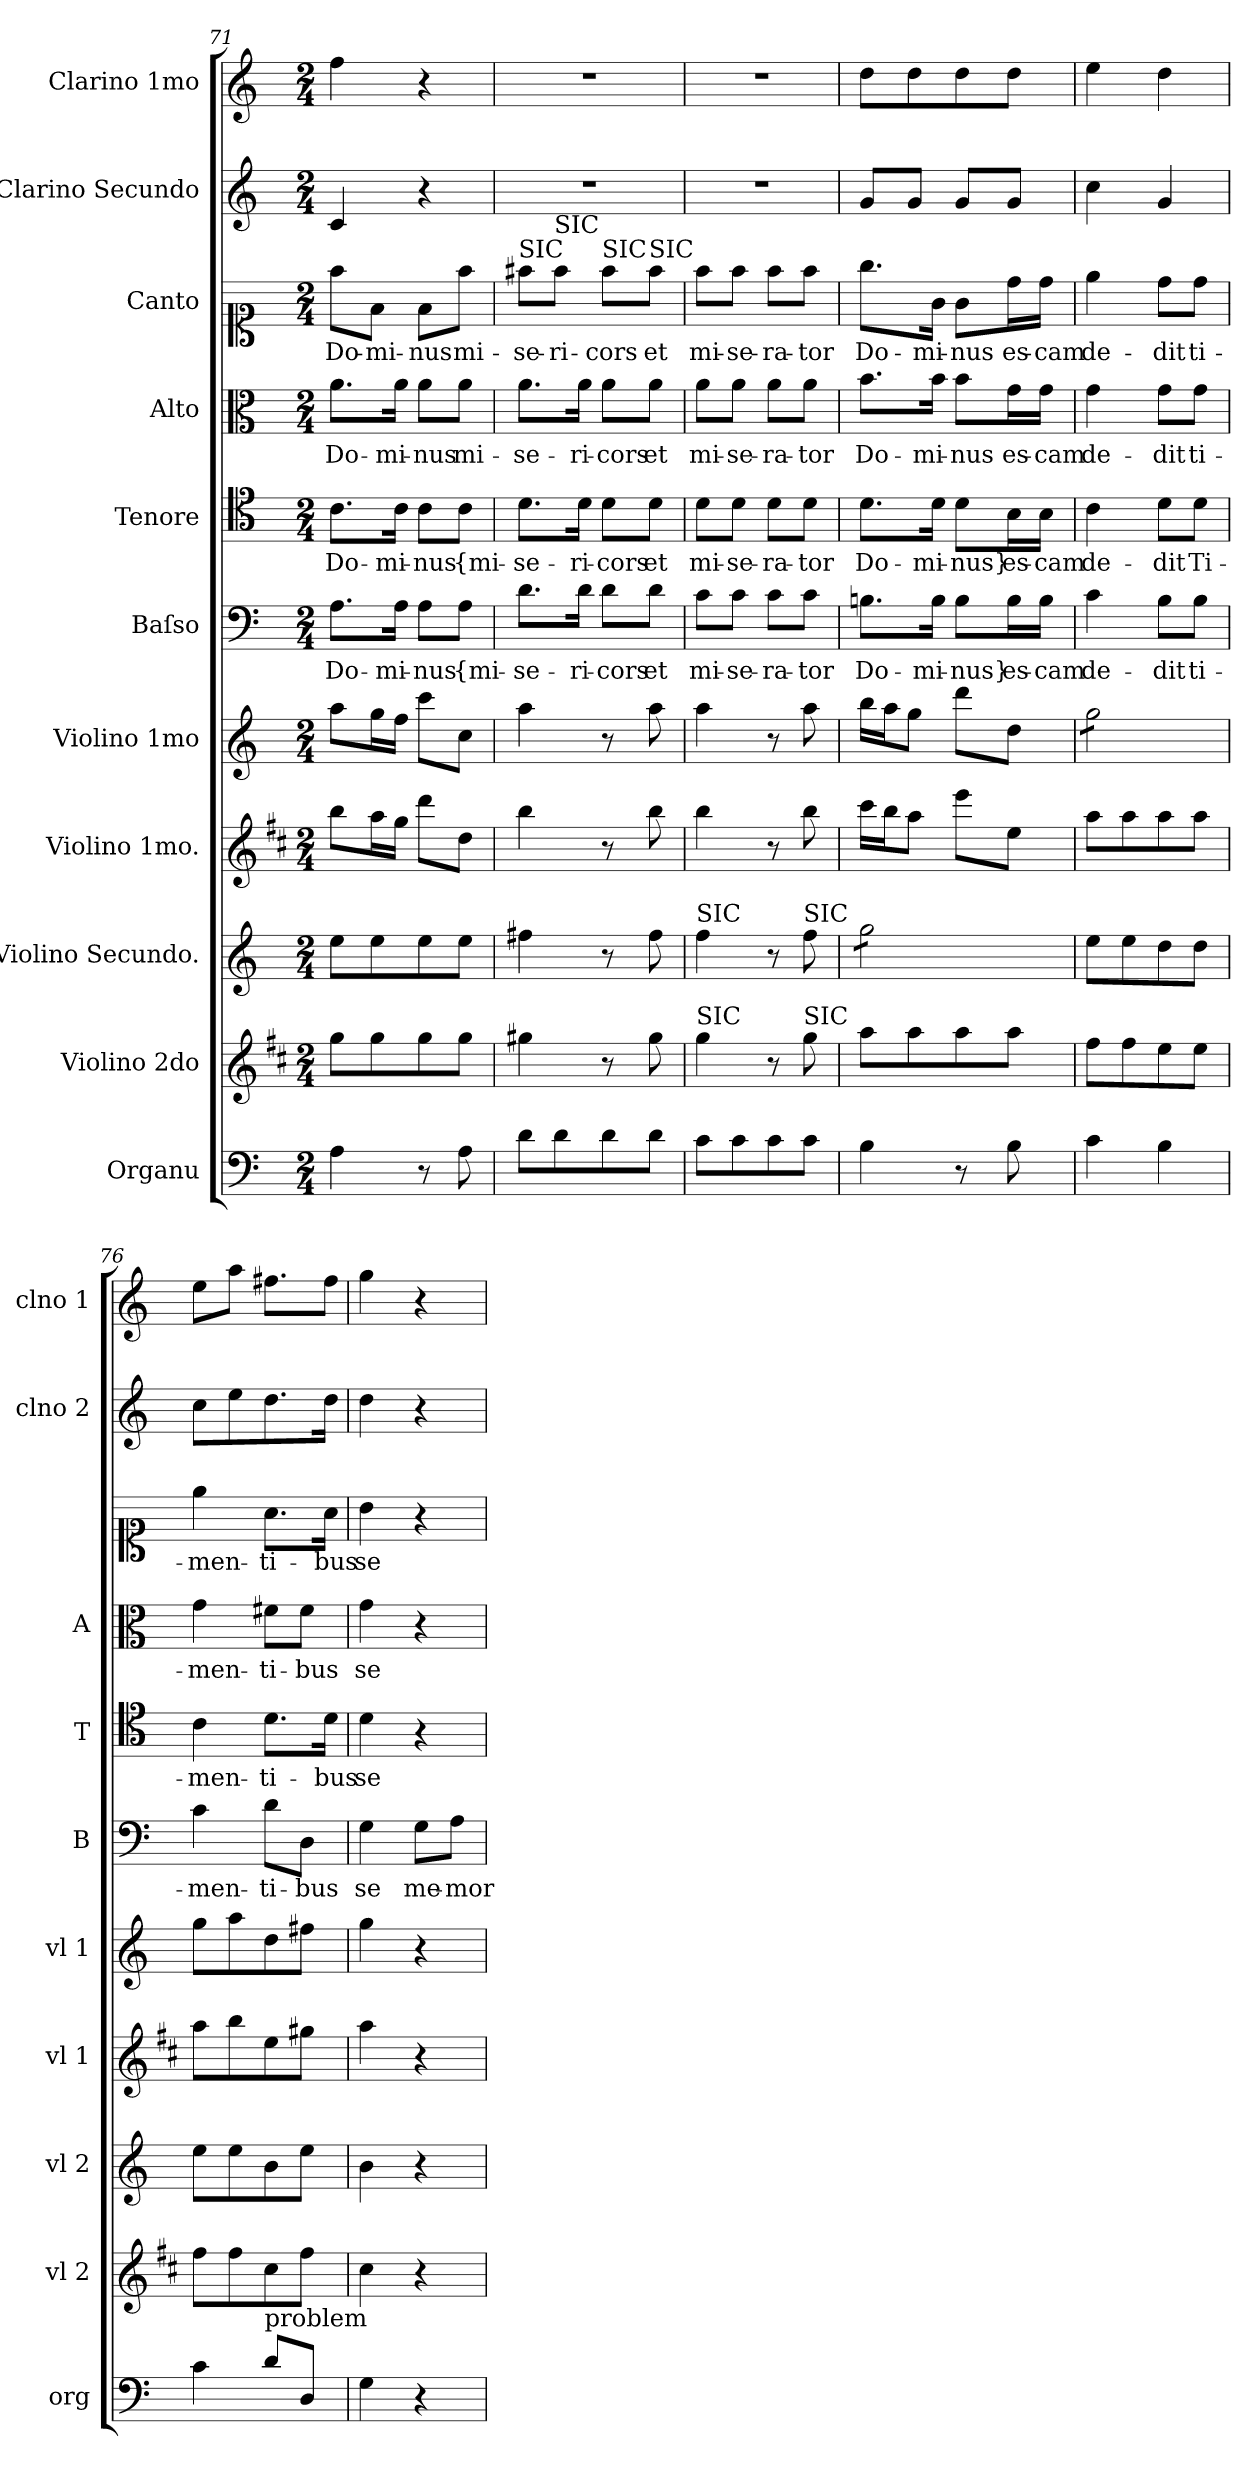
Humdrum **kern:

**kern	**kern	**kern	**kern	**kern	**kern	**text	**kern	**text	**kern	**text	**kern	**text	**kern	**kern
*part11	*part10	*part9	*part8	*part7	*part6	*part6	*part5	*part5	*part4	*part4	*part3	*part3	*part2	*part1
*staff11	*staff10	*staff9	*staff8	*staff7	*staff6	*staff6	*staff5	*staff5	*staff4	*staff4	*staff3	*staff3	*staff2	*staff1
*I"Organu	*I"Violino 2do	*I"Violino Secundo.	*I"Violino 1mo.	*I"Violino 1mo	*I"Baſso	*	*I"Tenore	*	*I"Alto	*	*I"Canto	*	*I"Clarino Secundo	*I"Clarino 1mo
*I'org	*I'vl 2	*I'vl 2	*I'vl 1	*I'vl 1	*I'B	*	*I'T	*	*I'A	*	*	*	*I'clno 2	*I'clno 1
*clefF4	*clefG2	*clefG2	*clefG2	*clefG2	*clefF4	*	*clefC4	*	*clefC3	*	*clefC1	*	*clefG2	*clefG2
*	*ITrd1c2	*	*ITrd1c2	*	*	*	*	*	*	*	*	*	*	*
*k[]	*k[]	*k[]	*k[]	*k[]	*k[]	*	*k[]	*	*k[]	*	*k[]	*	*k[]	*k[]
*M2/4	*M2/4	*M2/4	*M2/4	*M2/4	*M2/4	*	*M2/4	*	*M2/4	*	*M2/4	*	*M2/4	*M2/4
=71	=71	=71	=71	=71	=71	=71	=71	=71	=71	=71	=71	=71	=71	=71
4A\	8ff\L	8ee\L	8aa\L	8aa\L	8.A\L	Do-	8.c\L	Do-	8.a\L	Do-	8ff\L	Do-	4c/	4ff\
.	8ff\	8ee\	16gg\L	16gg\L	.	.	.	.	.	.	8f\J	-mi-	.	.
.	.	.	16ff\JJ	16ff\JJ	16A\Jk	-mi-	16c\Jk	-mi-	16a\Jk	-mi-	.	.	.	.
8r	8ff\	8ee\	8ccc\L	8ccc\L	8A\L	-nus	8c\L	-nus	8a\L	-nus	8f\L	-nus	4r	4r
8A\	8ff\J	8ee\J	8cc\J	8cc\J	8A\J	{mi-	8c\J	{mi-	8a\J	mi-	8ff\J	mi-	.	.
=72	=72	=72	=72	=72	=72	=72	=72	=72	=72	=72	=72	=72	=72	=72
!	!	!	!	!	!	!	!	!	!	!	!LO:TX:a:t=SIC	!	!	!
8d\L	4ff#X\	4ff#X\	4aa\	4aa\	8.d\L	-se-	8.d\L	-se-	8.a\L	-se-	8ff#X\L	-se-	2r	2r
!	!	!	!	!	!	!	!	!	!	!	!LO:TX:a:t=SIC	!	!	!
8d\	.	.	.	.	.	.	.	.	.	.	8ff#\J	-ri-	.	.
.	.	.	.	.	16d\Jk	-ri-	16d\Jk	-ri-	16a\Jk	-ri-	.	.	.	.
!	!	!	!	!	!	!	!	!	!	!	!LO:TX:a:t=SIC	!	!	!
8d\	8r	8r	8r	8r	8d\L	-cors	8d\L	-cors	8a\L	-cors	8ff#\L	-cors	.	.
!	!	!	!	!	!	!	!	!	!	!	!LO:TX:a:t=SIC	!	!	!
8d\J	8ff#\	8ff#\	8aa\	8aa\	8d\J	et	8d\J	et	8a\J	et	8ff#\J	et	.	.
=73	=73	=73	=73	=73	=73	=73	=73	=73	=73	=73	=73	=73	=73	=73
!	!	!LO:TX:a:t=SIC	!	!	!	!	!	!	!	!	!	!	!	!
!	!LO:TX:a:t=SIC	!	!	!	!	!	!	!	!	!	!	!	!	!
8c\L	4ff\	4ff\	4aa\	4aa\	8c\L	mi-	8d\L	mi-	8a\L	mi-	8ff\L	mi-	2r	2r
8c\	.	.	.	.	8c\J	-se-	8d\J	-se-	8a\J	-se-	8ff\J	-se-	.	.
8c\	8r	8r	8r	8r	8c\L	-ra-	8d\L	-ra-	8a\L	-ra-	8ff\L	-ra-	.	.
!	!	!LO:TX:a:t=SIC	!	!	!	!	!	!	!	!	!	!	!	!
!	!LO:TX:a:t=SIC	!	!	!	!	!	!	!	!	!	!	!	!	!
8c\J	8ff\	8ff\	8aa\	8aa\	8c\J	-tor	8d\J	-tor	8a\J	-tor	8ff\J	-tor	.	.
=74	=74	=74	=74	=74	=74	=74	=74	=74	=74	=74	=74	=74	=74	=74
*	*	*tremolo	*	*	*	*	*	*	*	*	*	*	*	*
4B\	8gg\L	8gg\L	16bb\LL	16bb\LL	8.Bn\L	Do-	8.d\L	Do-	8.b\L	Do-	8.gg\L	Do-	8g/L	8dd\L
.	.	.	16aa\J	16aa\J	.	.	.	.	.	.	.	.	.	.
.	8gg\	8gg\	8gg\J	8gg\J	.	.	.	.	.	.	.	.	8g/J	8dd\
.	.	.	.	.	16B\Jk	-mi-	16d\Jk	-mi-	16b\Jk	-mi-	16g\Jk	-mi-	.	.
8r	8gg\	8gg\	8ddd\L	8ddd\L	8B\L	-nus}	8d\L	-nus}	8b\L	-nus	8g\L	-nus	8g/L	8dd\
8B\	8gg\J	8gg\J	8dd\J	8dd\J	16B\L	es-	16B\L	es-	16g\L	es-	16dd\L	es-	8g/J	8dd\J
*	*	*Xtremolo	*	*	*	*	*	*	*	*	*	*	*	*
.	.	.	.	.	16B\JJ	-cam	16B\JJ	-cam	16g\JJ	-cam	16dd\JJ	-cam	.	.
=75	=75	=75	=75	=75	=75	=75	=75	=75	=75	=75	=75	=75	=75	=75
*	*	*	*	*tremolo	*	*	*	*	*	*	*	*	*	*
4c\	8ee\L	8ee\L	8gg\L	8gg\L	4c\	de-	4c\	de-	4g\	de-	4ee\	de-	4cc\	4ee\
.	8ee\	8ee\	8gg\	8gg\	.	.	.	.	.	.	.	.	.	.
4B\	8dd\	8dd\	8gg\	8gg\	8B\L	-dit	8d\L	-dit	8g\L	-dit	8dd\L	-dit	4g/	4dd\
.	8dd\J	8dd\J	8gg\J	8gg\J	8B\J	ti-	8d\J	Ti-	8g\J	ti-	8dd\J	ti-	.	.
*	*	*	*	*Xtremolo	*	*	*	*	*	*	*	*	*	*
=76	=76	=76	=76	=76	=76	=76	=76	=76	=76	=76	=76	=76	=76	=76
4c\	8ee\L	8ee\L	8gg\L	8gg\L	4c\	-men-	4c\	-men-	4g\	-men-	4ee\	-men-	8cc\L	8ee\L
.	8ee\	8ee\	8aa\	8aa\	.	.	.	.	.	.	.	.	8ee\	8aa\J
!LO:TX:a:t=problem	!	!	!	!	!	!	!	!	!	!	!	!	!	!
8d\L	8b\	8b\	8dd\	8dd\	8d\L	-ti-	8.d\L	-ti-	8f#X\L	-ti-	8.a\L	-ti-	8.dd\	8.ff#X\L
8D/J	8ee\J	8ee\J	8ff#X\J	8ff#X\J	8D\J	-bus	.	.	8f#\J	-bus	.	.	.	.
!	!	!	!	!	!	!	!	!	!	!	!	!	!	!LO:N:vis=8
.	.	.	.	.	.	.	16d\Jk	-bus	.	.	16a\Jk	-bus	16dd\Jk	16ff#\J
=77	=77	=77	=77	=77	=77	=77	=77	=77	=77	=77	=77	=77	=77	=77
4G\	4b\	4b\	4gg\	4gg\	4G\	se	4d\	se	4g\	se	4b\	se	4dd\	4gg\
4r	4r	4r	4r	4r	8G\L	me-	4r	.	4r	.	4r	.	4r	4r
.	.	.	.	.	8A\J	-mor	.	.	.	.	.	.	.	.
=	=	=	=	=	=	=	=	=	=	=	=	=	=	=
*-	*-	*-	*-	*-	*-	*-	*-	*-	*-	*-	*-	*-	*-	*-
